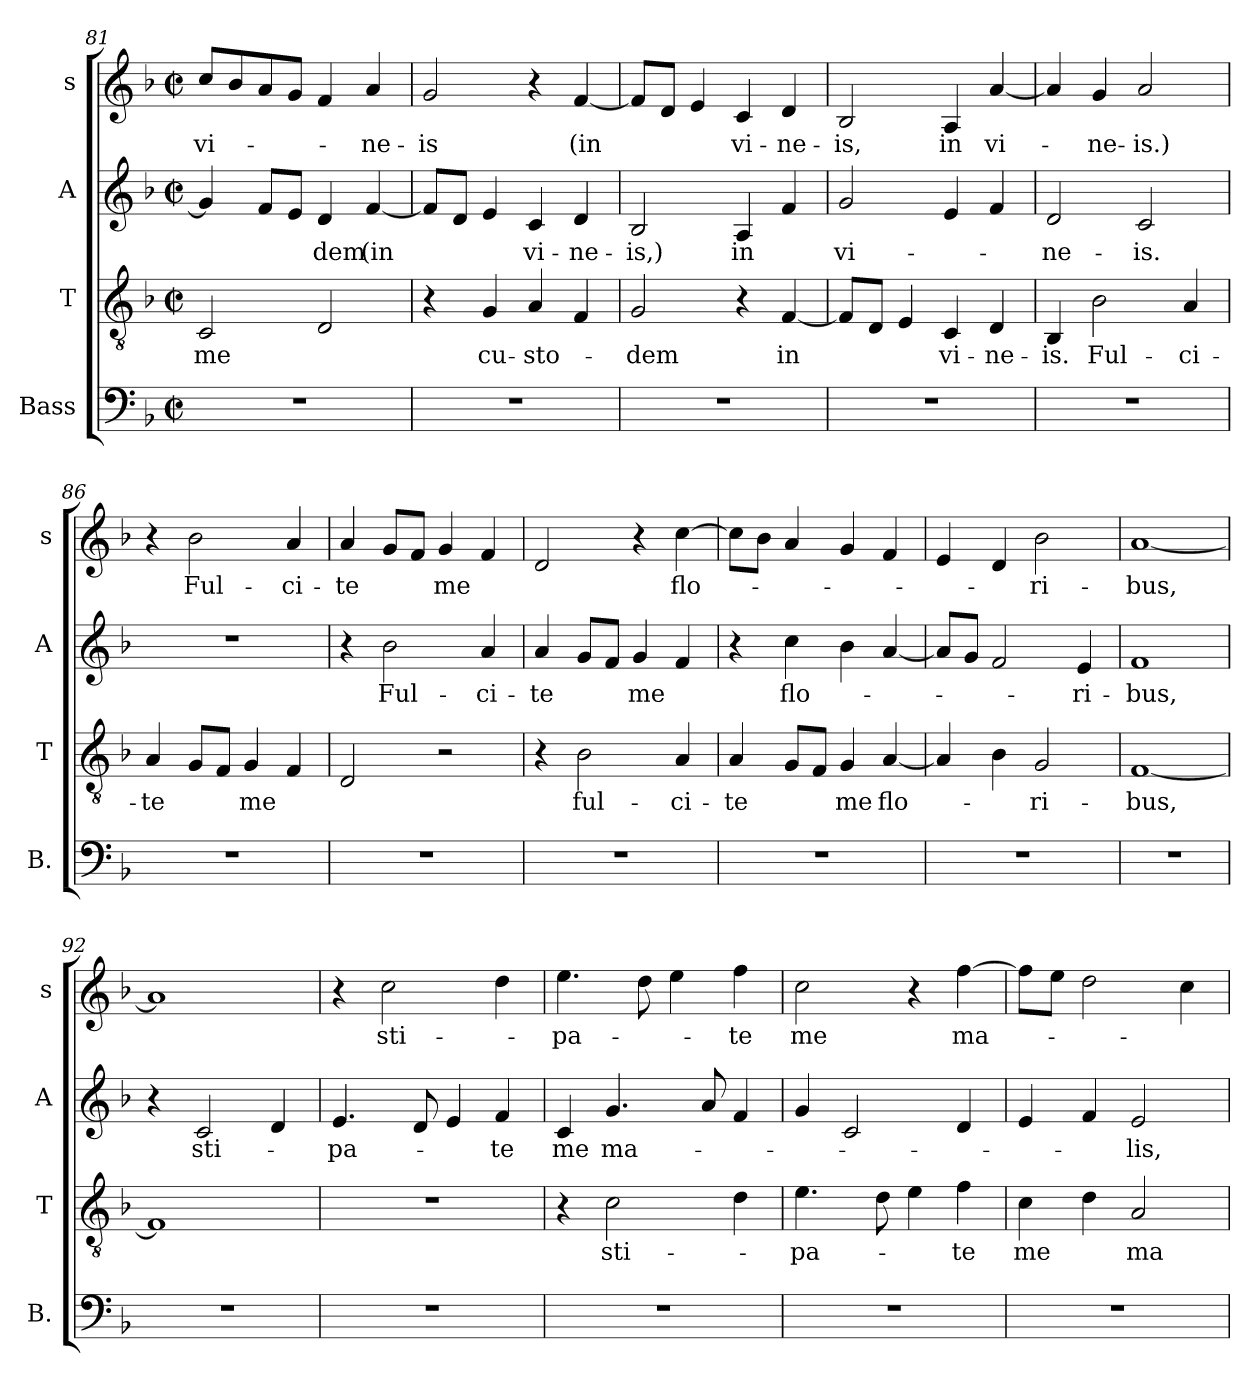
**kern	**kern	**text	**kern	**text	**kern	**text
*part4	*part3	*part3	*part2	*part2	*part1	*part1
*staff4	*staff3	*staff3	*staff2	*staff2	*staff1	*staff1
*I"Bass	*I"T	*	*I"A	*	*I"s	*
*I'B.	*I'T	*	*I'A	*	*I's	*
*clefF4	*clefGv2	*	*clefG2	*	*clefG2	*
*k[b-]	*k[b-]	*	*k[b-]	*	*k[b-]	*
*M2/2	*M2/2	*	*M2/2	*	*M2/2	*
*met(c|)	*met(c|)	*	*met(c|)	*	*met(c|)	*
=81	=81	=81	=81	=81	=81	=81
!	!	!LO:LY:b	!	!	!	!LO:LY:b
1r	2C/	me	4g/]	.	8cc/L	vi-
.	.	.	.	.	8b-/	.
.	.	.	8f/L	.	8a/	.
.	.	.	8e/J	.	8g/J	.
!	!	!	!	!LO:LY:b	!	!
.	2D/	.	4d/	-dem	4f/	.
!	!	!	!	!LO:LY:b	!	!LO:LY:b
.	.	.	[4f/	(in	4a/	-ne-
=82	=82	=82	=82	=82	=82	=82
!	!	!	!	!	!	!LO:LY:b
1r	4r	.	8f/L]	.	2g/	-is
.	.	.	8d/J	.	.	.
!	!	!LO:LY:b	!	!	!	!
.	4G/	cu-	4e/	.	.	.
!	!	!LO:LY:b	!	!LO:LY:b	!	!
.	4A/	-sto-	4c/	vi-	4r	.
!	!	!	!	!LO:LY:b	!	!LO:LY:b
.	4F/	.	4d/	-ne-	[4f/	(in
=83	=83	=83	=83	=83	=83	=83
!	!	!LO:LY:b	!	!LO:LY:b	!	!
1r	2G/	-dem	2B-/	-is,)	8f/L]	.
.	.	.	.	.	8d/J	.
.	.	.	.	.	4e/	.
!	!	!	!	!LO:LY:b	!	!LO:LY:b
.	4r	.	4A/	in	4c/	vi-
!	!	!LO:LY:b	!	!	!	!LO:LY:b
.	[4F/	in	4f/	.	4d/	-ne-
=84	=84	=84	=84	=84	=84	=84
!	!	!	!	!LO:LY:b	!	!LO:LY:b
1r	8F/L]	.	2g/	vi-	2B-/	-is,
.	8D/J	.	.	.	.	.
.	4E/	.	.	.	.	.
!	!	!LO:LY:b	!	!	!	!LO:LY:b
.	4C/	vi-	4e/	.	4A/	in
!	!	!LO:LY:b	!	!	!	!LO:LY:b
.	4D/	-ne-	4f/	.	[4a/	vi-
!!LO:LB:g=z
=85	=85	=85	=85	=85	=85	=85
!	!	!LO:LY:b	!	!LO:LY:b	!	!
1r	4BB-/	-is.	2d/	-ne-	4a/]	.
!	!	!LO:LY:b	!	!	!	!LO:LY:b
.	2B-\	Ful-	.	.	4g/	-ne-
!	!	!	!	!LO:LY:b	!	!LO:LY:b
.	.	.	2c/	-is.	2a/	-is.)
!	!	!LO:LY:b	!	!	!	!
.	4A/	-ci-	.	.	.	.
=86	=86	=86	=86	=86	=86	=86
!	!	!LO:LY:b	!	!	!	!
1r	4A/	-te	1r	.	4r	.
!	!	!	!	!	!	!LO:LY:b
.	8G/L	.	.	.	2b-\	Ful-
.	8F/J	.	.	.	.	.
!	!	!LO:LY:b	!	!	!	!
.	4G/	me	.	.	.	.
!	!	!	!	!	!	!LO:LY:b
.	4F/	.	.	.	4a/	-ci-
=87	=87	=87	=87	=87	=87	=87
!	!	!	!	!	!	!LO:LY:b
1r	2D/	.	4r	.	4a/	-te
!	!	!	!	!LO:LY:b	!	!
.	.	.	2b-\	Ful-	8g/L	.
.	.	.	.	.	8f/J	.
!	!	!	!	!	!	!LO:LY:b
.	2r	.	.	.	4g/	me
!	!	!	!	!LO:LY:b	!	!
.	.	.	4a/	-ci-	4f/	.
=88	=88	=88	=88	=88	=88	=88
!	!	!	!	!LO:LY:b	!	!
1r	4r	.	4a/	-te	2d/	.
!	!	!LO:LY:b	!	!	!	!
.	2B-\	ful-	8g/L	.	.	.
.	.	.	8f/J	.	.	.
!	!	!	!	!LO:LY:b	!	!
.	.	.	4g/	me	4r	.
!	!	!LO:LY:b	!	!	!	!LO:LY:b
.	4A/	-ci-	4f/	.	[4cc\	flo-
=89	=89	=89	=89	=89	=89	=89
!	!	!LO:LY:b	!	!	!	!
1r	4A/	-te	4r	.	8cc\L]	.
.	.	.	.	.	8b-\J	.
!	!	!	!	!LO:LY:b	!	!
.	8G/L	.	4cc\	flo-	4a/	.
.	8F/J	.	.	.	.	.
!	!	!LO:LY:b	!	!	!	!
.	4G/	me	4b-\	.	4g/	.
!	!	!LO:LY:b	!	!	!	!
.	[4A/	flo-	[4a/	.	4f/	.
=90	=90	=90	=90	=90	=90	=90
1r	4A/]	.	8a/L]	.	4e/	.
.	.	.	8g/J	.	.	.
.	4B-\	.	2f/	.	4d/	.
!	!	!LO:LY:b	!	!	!	!LO:LY:b
.	2G/	-ri-	.	.	2b-\	ri-
!	!	!	!	!LO:LY:b	!	!
.	.	.	4e/	-ri-	.	.
!!LO:LB:g=z
=91	=91	=91	=91	=91	=91	=91
!	!	!LO:LY:b	!	!LO:LY:b	!	!LO:LY:b
1r	[1F	-bus,	1f	-bus,	[1a	-bus,
=92	=92	=92	=92	=92	=92	=92
1r	1F]	.	4r	.	1a]	.
!	!	!	!	!LO:LY:b	!	!
.	.	.	2c/	sti-	.	.
.	.	.	4d/	.	.	.
=93	=93	=93	=93	=93	=93	=93
!	!	!	!	!LO:LY:b	!	!
1r	1r	.	4.e/	-pa-	4r	.
!	!	!	!	!	!	!LO:LY:b
.	.	.	.	.	2cc\	sti-
.	.	.	8d/	.	.	.
.	.	.	4e/	.	.	.
!	!	!	!	!LO:LY:b	!	!
.	.	.	4f/	-te	4dd\	.
=94	=94	=94	=94	=94	=94	=94
!	!	!	!	!LO:LY:b	!	!LO:LY:b
1r	4r	.	4c/	me	4.ee\	-pa-
!	!	!LO:LY:b	!	!LO:LY:b	!	!
.	2c\	sti-	4.g/	ma-	.	.
.	.	.	.	.	8dd\	.
.	.	.	.	.	4ee\	.
.	.	.	8a/	.	.	.
!	!	!	!	!	!	!LO:LY:b
.	4d\	.	4f/	.	4ff\	-te
=95	=95	=95	=95	=95	=95	=95
!	!	!LO:LY:b	!	!	!	!LO:LY:b
1r	4.e\	-pa-	4g/	.	2cc\	me
.	.	.	2c/	.	.	.
.	8d\	.	.	.	.	.
.	4e\	.	.	.	4r	.
!	!	!LO:LY:b	!	!	!	!LO:LY:b
.	4f\	-te	4d/	.	[4ff\	ma-
=96	=96	=96	=96	=96	=96	=96
!	!	!LO:LY:b	!	!	!	!
1r	4c\	me	4e/	.	8ff\L]	.
.	.	.	.	.	8ee\J	.
.	4d\	.	4f/	.	2dd\	.
!	!	!LO:LY:b	!	!LO:LY:b	!	!
.	2A/	ma-	2e/	-lis,	.	.
.	.	.	.	.	4cc\	.
=	=	=	=	=	=	=
*-	*-	*-	*-	*-	*-	*-
